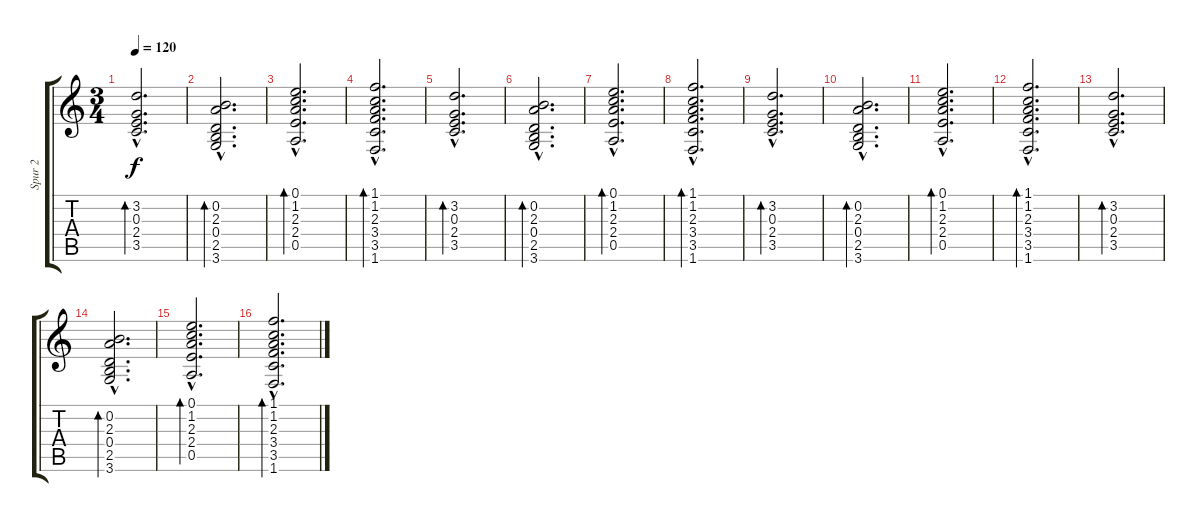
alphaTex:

\track ("Spur 2" "Spur 2") {instrument acousticguitarsteel}
\staff {score tabs}
\tuning (E4 B3 G3 D3 A2 E2) {hide}
\ts (3 4)
\tempo 120
\clef g2
\ks c
(3.2{hac} 0.3{hac} 2.4{hac} 3.5{hac}).2{d bd 240 dy f} |
(0.2{hac} 2.3{hac} 0.4{hac} 2.5{hac} 3.6{hac}).2{d bd 240} |
(0.1{hac} 1.2{hac} 2.3{hac} 2.4{hac} 0.5{hac}).2{d bd 240} |
(1.1{hac} 1.2{hac} 2.3{hac} 3.4{hac} 3.5{hac} 1.6{hac}).2{d bd 240} |
(3.2{hac} 0.3{hac} 2.4{hac} 3.5{hac}).2{d bd 240} |
(0.2{hac} 2.3{hac} 0.4{hac} 2.5{hac} 3.6{hac}).2{d bd 240} |
(0.1{hac} 1.2{hac} 2.3{hac} 2.4{hac} 0.5{hac}).2{d bd 240} |
(1.1{hac} 1.2{hac} 2.3{hac} 3.4{hac} 3.5{hac} 1.6{hac}).2{d bd 240} |
(3.2{hac} 0.3{hac} 2.4{hac} 3.5{hac}).2{d bd 240} |
(0.2{hac} 2.3{hac} 0.4{hac} 2.5{hac} 3.6{hac}).2{d bd 240} |
(0.1{hac} 1.2{hac} 2.3{hac} 2.4{hac} 0.5{hac}).2{d bd 240} |
(1.1{hac} 1.2{hac} 2.3{hac} 3.4{hac} 3.5{hac} 1.6{hac}).2{d bd 240} |
(3.2{hac} 0.3{hac} 2.4{hac} 3.5{hac}).2{d bd 240} |
(0.2{hac} 2.3{hac} 0.4{hac} 2.5{hac} 3.6{hac}).2{d bd 240} |
(0.1{hac} 1.2{hac} 2.3{hac} 2.4{hac} 0.5{hac}).2{d bd 240} |
(1.1{hac} 1.2{hac} 2.3{hac} 3.4{hac} 3.5{hac} 1.6{hac}).2{d bd 240}
